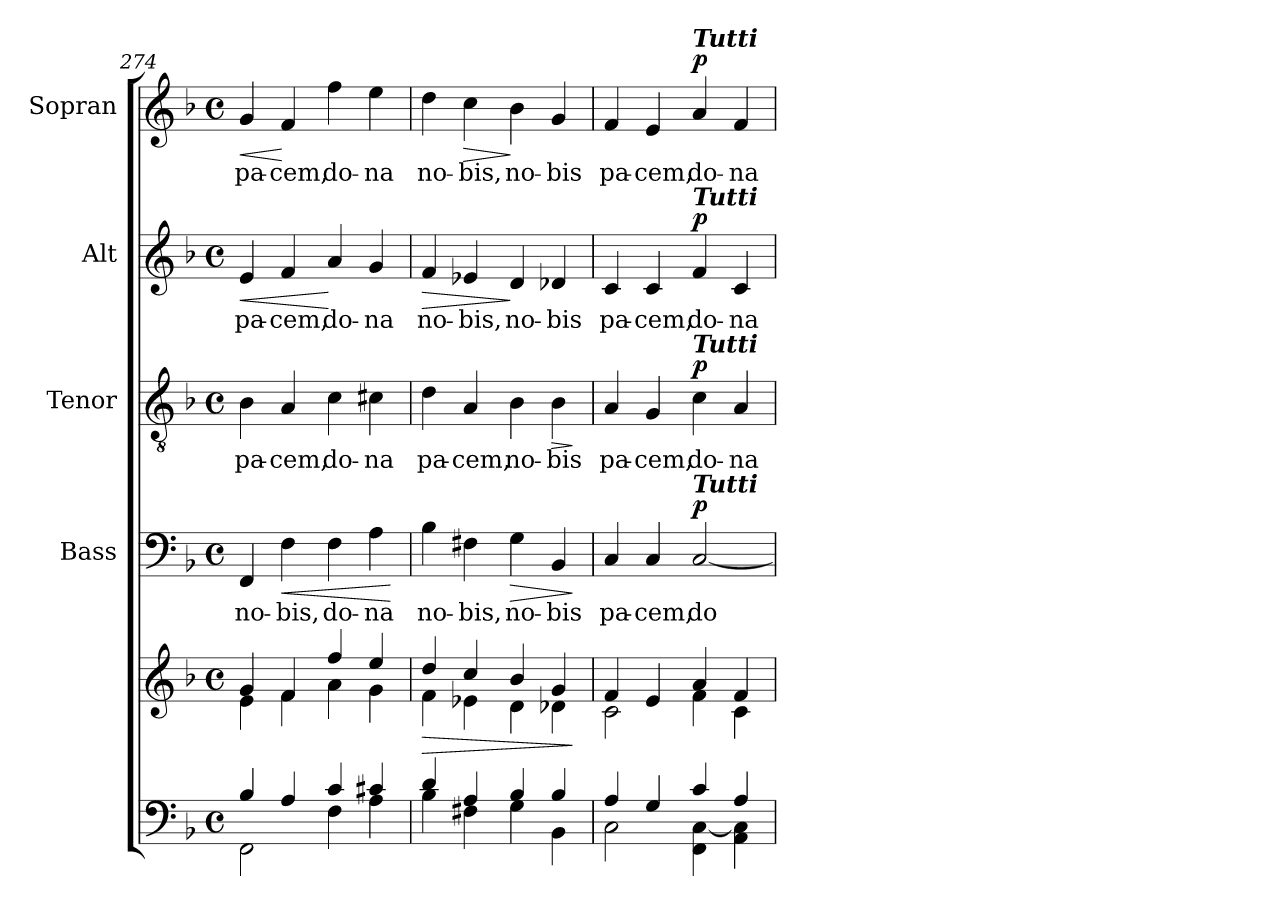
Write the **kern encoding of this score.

**kern	**kern	**dynam	**kern	**text	**dynam	**kern	**text	**dynam	**kern	**text	**dynam	**kern	**text	**dynam
*part5	*part5	*part5	*part4	*part4	*part4	*part3	*part3	*part3	*part2	*part2	*part2	*part1	*part1	*part1
*staff6	*staff5	*staff5/6	*staff4	*staff4	*staff4	*staff3	*staff3	*staff3	*staff2	*staff2	*staff2	*staff1	*staff1	*staff1
*	*	*	*I"Bass	*	*	*I"Tenor	*	*	*I"Alt	*	*	*I"Sopran	*	*
*	*	*	*I'B.	*	*	*I'T.	*	*	*I'A.	*	*	*I'S.	*	*
*clefF4	*clefG2	*	*clefF4	*	*	*clefGv2	*	*	*clefG2	*	*	*clefG2	*	*
*k[b-]	*k[b-]	*	*k[b-]	*	*	*k[b-]	*	*	*k[b-]	*	*	*k[b-]	*	*
*F:	*F:	*	*F:	*	*	*F:	*	*	*F:	*	*	*F:	*	*
*M4/4	*M4/4	*	*M4/4	*	*	*M4/4	*	*	*M4/4	*	*	*M4/4	*	*
*met(c)	*met(c)	*	*met(c)	*	*	*met(c)	*	*	*met(c)	*	*	*met(c)	*	*
=274	=274	=274	=274	=274	=274	=274	=274	=274	=274	=274	=274	=274	=274	=274
*^	*^	*	*	*	*	*	*	*	*	*	*	*	*	*
!	!	!	!	!	!	!LO:LY:b	!	!	!LO:LY:b	!	!	!LO:LY:b	!LO:HP:b	!	!LO:LY:b	!LO:HP:b
4B-/	2FF\	4g/	4e\	.	4FF/	no-	.	4B-\	pa-	.	4e/	pa-	<	4g/	pa-	<
!	!	!	!	!	!	!LO:LY:b	!LO:HP:b	!	!LO:LY:b	!	!	!LO:LY:b	!	!	!LO:LY:b	!
4A/	.	4f/	4f\	.	4F\	-bis,	<	4A/	-cem,	.	4f/	-cem,	.	4f/	-cem,	[
!	!	!	!	!	!	!LO:LY:b	!	!	!LO:LY:b	!	!	!LO:LY:b	!	!	!LO:LY:b	!
4c/	4F\	4ff/	4a\	.	4F\	do-	.	4c\	do-	.	4a/	do-	[	4ff\	do-	.
!	!	!	!	!	!	!LO:LY:b	!	!	!LO:LY:b	!	!	!LO:LY:b	!	!	!LO:LY:b	!
4c#X/	4A\	4ee/	4g\	.	4A\	-na	.	4c#X\	-na	.	4g/	-na	.	4ee\	-na	.
*v	*v	*	*	*	*	*	*	*	*	*	*	*	*	*	*	*
*	*v	*v	*	*	*	*	*	*	*	*	*	*	*	*	*
.	.	.	.	.	[	.	.	.	.	.	.	.	.	.
=275	=275	=275	=275	=275	=275	=275	=275	=275	=275	=275	=275	=275	=275	=275
*^	*	*	*	*	*	*	*	*	*	*	*	*	*	*
!	!	!	!LO:HP:b	!	!LO:LY:b	!	!	!LO:LY:b	!	!	!LO:LY:b	!LO:HP:b	!	!LO:LY:b	!
*	*	*^	*	*	*	*	*	*	*	*	*	*	*	*	*
4d/	4B-\	4dd/	4f\	>	4B-\	no-	.	4d\	pa-	.	4f/	no-	>	4dd\	no-	.
!	!	!	!	!	!	!LO:LY:b	!	!	!LO:LY:b	!	!	!LO:LY:b	!	!	!LO:LY:b	!LO:HP:b
4A/	4F#X\	4cc/	4e-X\	.	4F#X\	-bis,	.	4A/	-cem,	.	4e-X/	-bis,	.	4cc\	-bis,	>
!	!	!	!	!	!	!LO:LY:b	!LO:HP:b	!	!LO:LY:b	!	!	!LO:LY:b	!	!	!LO:LY:b	!
4B-/	4G\	4b-/	4d\	.	4G\	no-	>	4B-\	no-	.	4d/	no-	]	4b-\	no-	]
!	!	!	!	!	!	!LO:LY:b	!	!	!LO:LY:b	!LO:HP:b	!	!LO:LY:b	!	!	!LO:LY:b	!
4B-/	4BB-\	4g/	4d-X\	.	4BB-/	-bis	.	4B-\	-bis	>	4d-X/	-bis	.	4g/	-bis	.
*v	*v	*	*	*	*	*	*	*	*	*	*	*	*	*	*	*
*	*v	*v	*	*	*	*	*	*	*	*	*	*	*	*	*
.	.	]	.	.	]	.	.	]	.	.	.	.	.	.
=276	=276	=276	=276	=276	=276	=276	=276	=276	=276	=276	=276	=276	=276	=276
*^	*^	*	*	*	*	*	*	*	*	*	*	*	*	*
!	!	!	!	!	!	!LO:LY:b	!	!	!LO:LY:b	!	!	!LO:LY:b	!	!	!LO:LY:b	!
4A/	2C\	4f/	2c\	.	4C/	pa-	.	4A/	pa-	.	4c/	pa-	.	4f/	pa-	.
!	!	!	!	!	!	!LO:LY:b	!	!	!LO:LY:b	!	!	!LO:LY:b	!	!	!LO:LY:b	!
4G/	.	4e/	.	.	4C/	-cem,	.	4G/	-cem,	.	4c/	-cem,	.	4e/	-cem,	.
!	!	!	!	!	!	!	!	!	!	!	!	!	!	!LO:TX:a:Bi:t=Tutti	!	!
!	!	!	!	!	!	!	!	!	!	!	!LO:TX:a:Bi:t=Tutti	!	!	!	!	!
!	!	!	!	!	!	!	!	!LO:TX:a:Bi:t=Tutti	!	!	!	!	!	!	!	!
!	!	!	!	!	!LO:TX:a:Bi:t=Tutti	!	!	!	!	!	!	!	!	!	!	!
!	!	!	!	!	!	!LO:LY:b	!LO:DY:a	!	!LO:LY:b	!LO:DY:a	!	!LO:LY:b	!LO:DY:a	!	!LO:LY:b	!LO:DY:a
4c/	4FF\ [<4C\	4a/	4f\	.	[2C/	do-	p	4c\	do-	p	4f/	do-	p	4a/	do-	p
!	!	!	!	!	!	!	!	!	!LO:LY:b	!	!	!LO:LY:b	!	!	!LO:LY:b	!
4A/	4AA\ 4C\]	4f/	4c\	.	.	.	.	4A/	-na	.	4c/	-na	.	4f/	-na	.
*v	*v	*	*	*	*	*	*	*	*	*	*	*	*	*	*	*
*	*v	*v	*	*	*	*	*	*	*	*	*	*	*	*	*
=	=	=	=	=	=	=	=	=	=	=	=	=	=	=
*-	*-	*-	*-	*-	*-	*-	*-	*-	*-	*-	*-	*-	*-	*-
